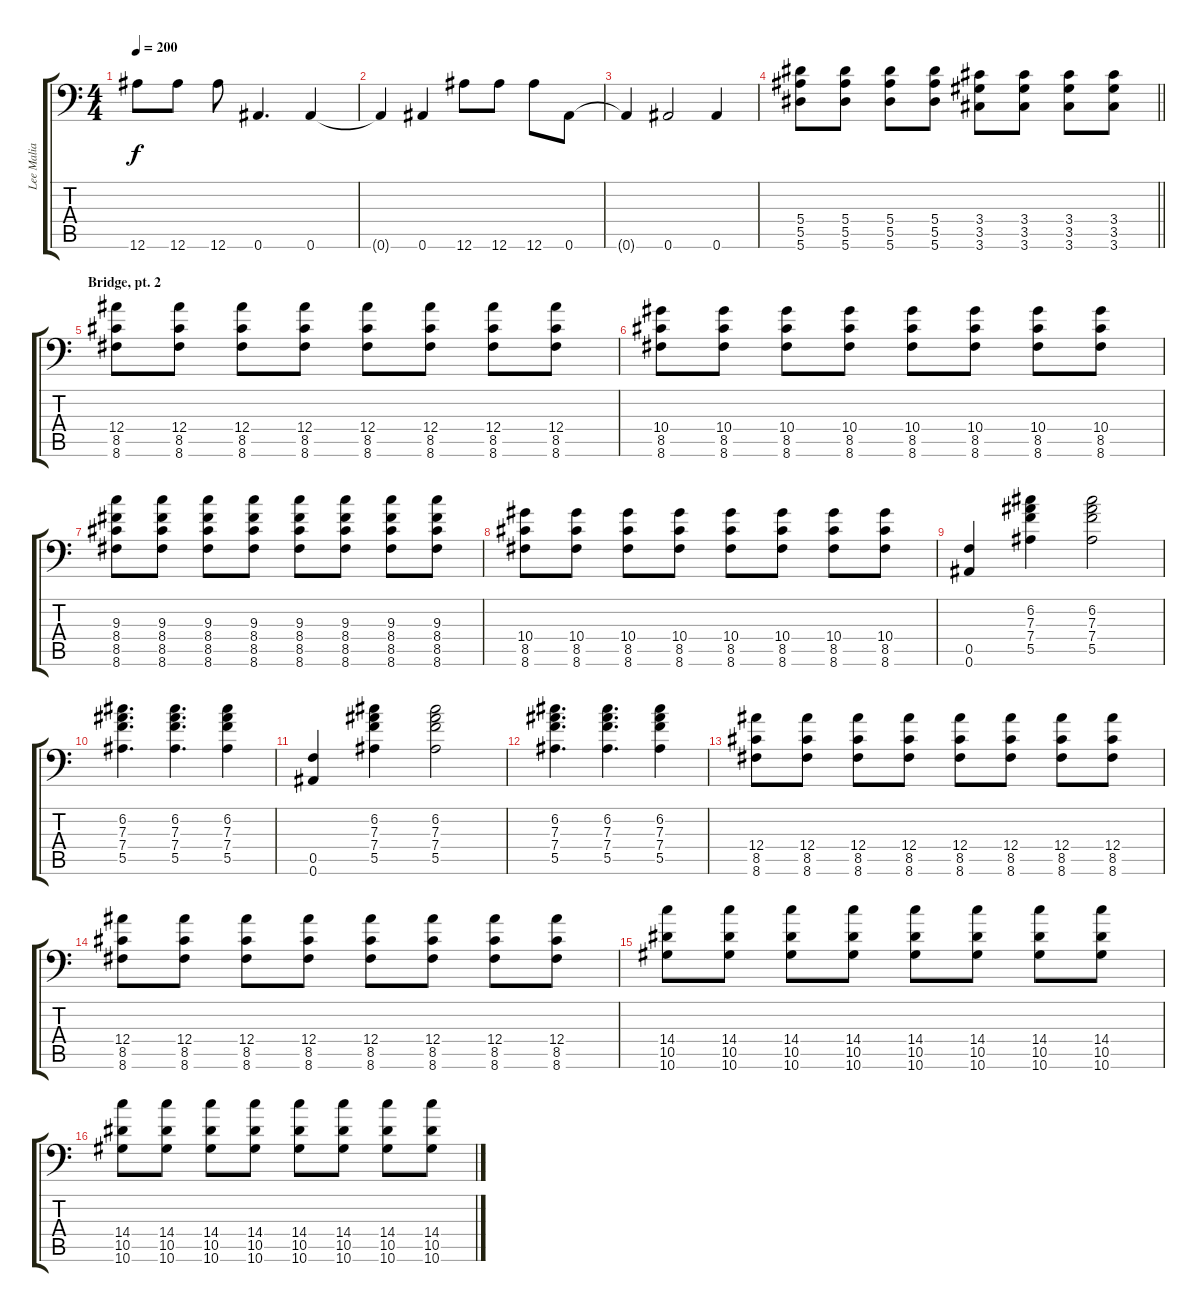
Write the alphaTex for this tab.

\track ("Lee Malia" "Lee Malia") {instrument distortionguitar}
\staff {score tabs}
\tuning (C4 G3 Eb3 Bb2 F2 Bb1) {hide}
\ts (4 4)
\tempo 200
\clef f4
\ks c
12.6.8{dy f} 12.6.8 12.6.8 0.6.4{d} 0.6.4 |
0.6{t}.4 0.6.4 12.6.8 12.6.8 12.6.8 0.6.8 |
0.6{t}.4 0.6.2 0.6.4 |
\barLineRight lightlight
(5.4 5.5 5.6).8 (5.4 5.5 5.6).8 (5.4 5.5 5.6).8 (5.4 5.5 5.6).8 (3.4 3.5 3.6).8 (3.4 3.5 3.6).8 (3.4 3.5 3.6).8 (3.4 3.5 3.6).8 |
\section ("" "Bridge, pt. 2")
(12.4 8.5 8.6).8 (12.4 8.5 8.6).8 (12.4 8.5 8.6).8 (12.4 8.5 8.6).8 (12.4 8.5 8.6).8 (12.4 8.5 8.6).8 (12.4 8.5 8.6).8 (12.4 8.5 8.6).8 |
(10.4 8.5 8.6).8 (10.4 8.5 8.6).8 (10.4 8.5 8.6).8 (10.4 8.5 8.6).8 (10.4 8.5 8.6).8 (10.4 8.5 8.6).8 (10.4 8.5 8.6).8 (10.4 8.5 8.6).8 |
(9.3 8.4 8.5 8.6).8 (9.3 8.4 8.5 8.6).8 (9.3 8.4 8.5 8.6).8 (9.3 8.4 8.5 8.6).8 (9.3 8.4 8.5 8.6).8 (9.3 8.4 8.5 8.6).8 (9.3 8.4 8.5 8.6).8 (9.3 8.4 8.5 8.6).8 |
(10.4 8.5 8.6).8 (10.4 8.5 8.6).8 (10.4 8.5 8.6).8 (10.4 8.5 8.6).8 (10.4 8.5 8.6).8 (10.4 8.5 8.6).8 (10.4 8.5 8.6).8 (10.4 8.5 8.6).8 |
(0.5 0.6).4 (6.2 7.3 7.4 5.5).4 (6.2 7.3 7.4 5.5).2 |
(6.2 7.3 7.4 5.5).4{d} (6.2 7.3 7.4 5.5).4{d} (6.2 7.3 7.4 5.5).4 |
(0.5 0.6).4 (6.2 7.3 7.4 5.5).4 (6.2 7.3 7.4 5.5).2 |
(6.2 7.3 7.4 5.5).4{d} (6.2 7.3 7.4 5.5).4{d} (6.2 7.3 7.4 5.5).4 |
(12.4 8.5 8.6).8 (12.4 8.5 8.6).8 (12.4 8.5 8.6).8 (12.4 8.5 8.6).8 (12.4 8.5 8.6).8 (12.4 8.5 8.6).8 (12.4 8.5 8.6).8 (12.4 8.5 8.6).8 |
(12.4 8.5 8.6).8 (12.4 8.5 8.6).8 (12.4 8.5 8.6).8 (12.4 8.5 8.6).8 (12.4 8.5 8.6).8 (12.4 8.5 8.6).8 (12.4 8.5 8.6).8 (12.4 8.5 8.6).8 |
(14.4 10.5 10.6).8 (14.4 10.5 10.6).8 (14.4 10.5 10.6).8 (14.4 10.5 10.6).8 (14.4 10.5 10.6).8 (14.4 10.5 10.6).8 (14.4 10.5 10.6).8 (14.4 10.5 10.6).8 |
(14.4 10.5 10.6).8 (14.4 10.5 10.6).8 (14.4 10.5 10.6).8 (14.4 10.5 10.6).8 (14.4 10.5 10.6).8 (14.4 10.5 10.6).8 (14.4 10.5 10.6).8 (14.4 10.5 10.6).8
